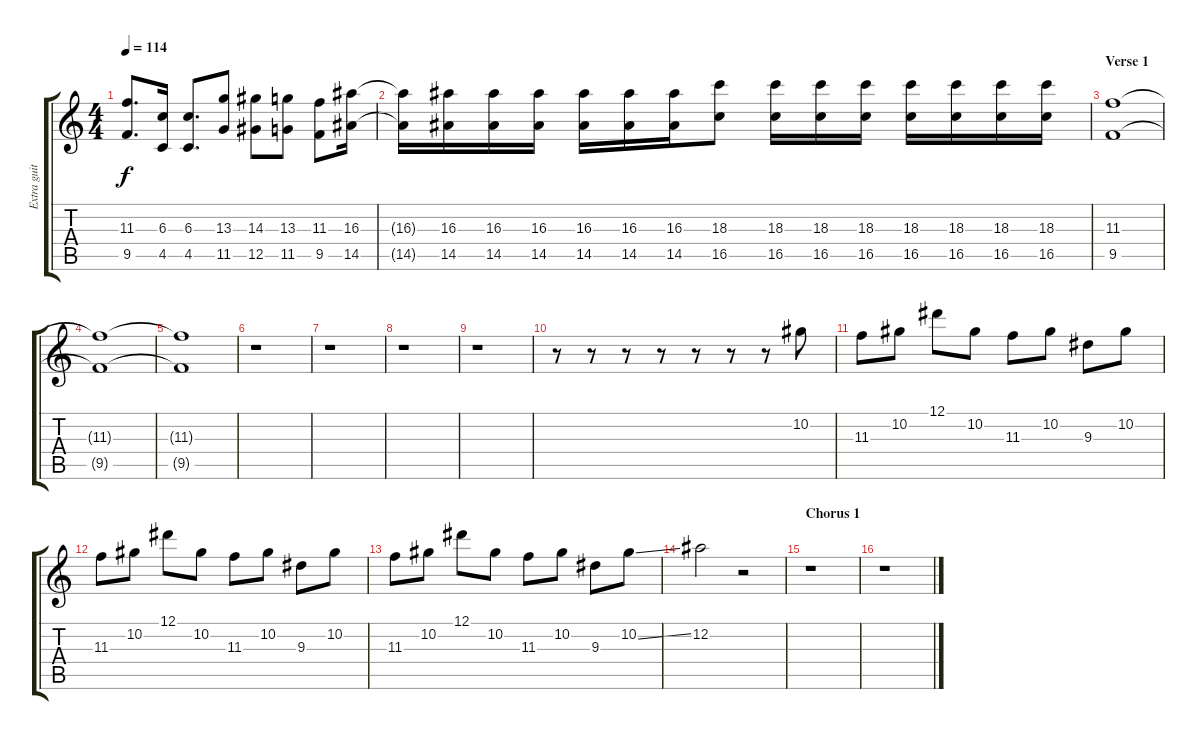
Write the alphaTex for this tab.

\track ("Extra guitar" "Extra guit") {instrument distortionguitar}
\staff {score tabs}
\tuning (Eb4 Bb3 Gb3 Db3 Ab2 Eb2) {hide}
\ts (4 4)
\tempo 114
\clef g2
\ks c
(11.3 9.5).8{d dy f} (6.3 4.5).16 (6.3 4.5).8{d} (13.3 11.5).8 (14.3 12.5).8 (13.3 11.5).8 (11.3 9.5).8 (16.3 14.5).16 |
(16.3{t} 14.5{t}).16 (16.3 14.5).16 (16.3 14.5).16 (16.3 14.5).16 (16.3 14.5).16 (16.3 14.5).16 (16.3 14.5).16 (18.3 16.5).8 (18.3 16.5).16 (18.3 16.5).16 (18.3 16.5).16 (18.3 16.5).16 (18.3 16.5).16 (18.3 16.5).16 (18.3 16.5).16 |
\section ("" "Verse 1")
(11.3 9.5).1 |
(11.3{t} 9.5{t}).1 |
(11.3{t} 9.5{t}).1 |
r.1 |
r.1 |
r.1 |
r.1 |
r.8 r.8 r.8 r.8 r.8 r.8 r.8 10.2.8 |
11.3.8 10.2.8 12.1.8 10.2.8 11.3.8 10.2.8 9.3.8 10.2.8 |
11.3.8 10.2.8 12.1.8 10.2.8 11.3.8 10.2.8 9.3.8 10.2.8 |
11.3.8 10.2.8 12.1.8 10.2.8 11.3.8 10.2.8 9.3.8 10.2{ss}.8 |
12.2.2 r.2 |
\section ("" "Chorus 1")
r.1 |
r.1
